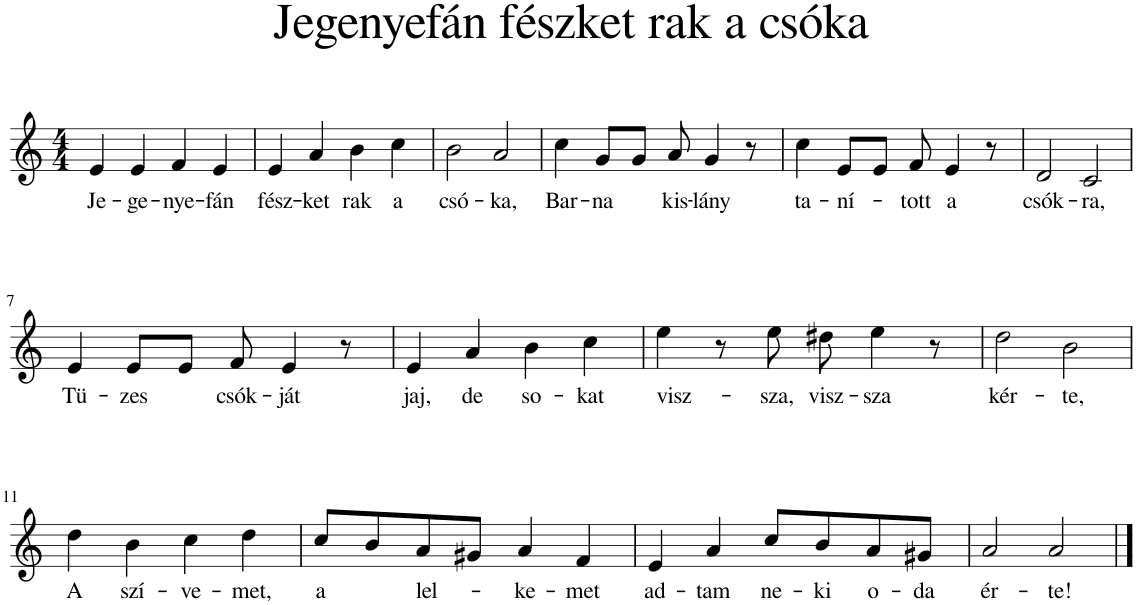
**kern	**text
*part1	*part1
*staff1	*staff1
*I"Sequence	*
*clefG2	*
*k[]	*
*M4/4	*
=1	=1
!	!LO:LY:b
4e/	Je-
!	!LO:LY:b
4e/	-ge-
!	!LO:LY:b
4f/	-nye-
!	!LO:LY:b
4e/	-fán
=2	=2
!	!LO:LY:b
4e/	fész-
!	!LO:LY:b
4a/	-ket
!	!LO:LY:b
4b\	rak
!	!LO:LY:b
4cc\	a
=3	=3
!	!LO:LY:b
2b\	csó-
!	!LO:LY:b
2a/	-ka,
=4	=4
!	!LO:LY:b
4cc\	Bar-
!	!LO:LY:b
8g/L	-na
8g/J	.
!	!LO:LY:b
8a/	kis-
!	!LO:LY:b
4g/	-lány
8r	.
=5	=5
!	!LO:LY:b
4cc\	ta-
!	!LO:LY:b
8e/L	-ní-
8e/J	.
!	!LO:LY:b
8f/	-tott
!	!LO:LY:b
4e/	a
8r	.
=6	=6
!	!LO:LY:b
2d/	csók-
!	!LO:LY:b
2c/	-ra,
!!LO:LB:g=z
=7	=7
!	!LO:LY:b
4e/	Tü-
!	!LO:LY:b
8e/L	-zes
8e/J	.
!	!LO:LY:b
8f/	csók-
!	!LO:LY:b
4e/	-ját
8r	.
=8	=8
!	!LO:LY:b
4e/	jaj,
!	!LO:LY:b
4a/	de
!	!LO:LY:b
4b\	so-
!	!LO:LY:b
4cc\	-kat
=9	=9
!	!LO:LY:b
4ee\	visz-
8r	.
!	!LO:LY:b
8ee\	-sza,
!	!LO:LY:b
8dd#X\	visz-
!	!LO:LY:b
4ee\	-sza
8r	.
=10	=10
!	!LO:LY:b
2dd\	kér-
!	!LO:LY:b
2b\	-te,
!!LO:LB:g=z
=11	=11
!	!LO:LY:b
4dd\	A
!	!LO:LY:b
4b\	szí-
!	!LO:LY:b
4cc\	-ve-
!	!LO:LY:b
4dd\	-met,
=12	=12
!	!LO:LY:b
8cc/L	a
8b/	.
!	!LO:LY:b
8a/	lel-
8g#X/J	.
!	!LO:LY:b
4a/	-ke-
!	!LO:LY:b
4f/	-met
=13	=13
!	!LO:LY:b
4e/	ad-
!	!LO:LY:b
4a/	-tam
!	!LO:LY:b
8cc/L	ne-
!	!LO:LY:b
8b/	-ki
!	!LO:LY:b
8a/	o-
!	!LO:LY:b
8g#X/J	-da
=14	=14
!	!LO:LY:b
2a/	ér-
!	!LO:LY:b
2a/	-te!
==	==
*-	*-
